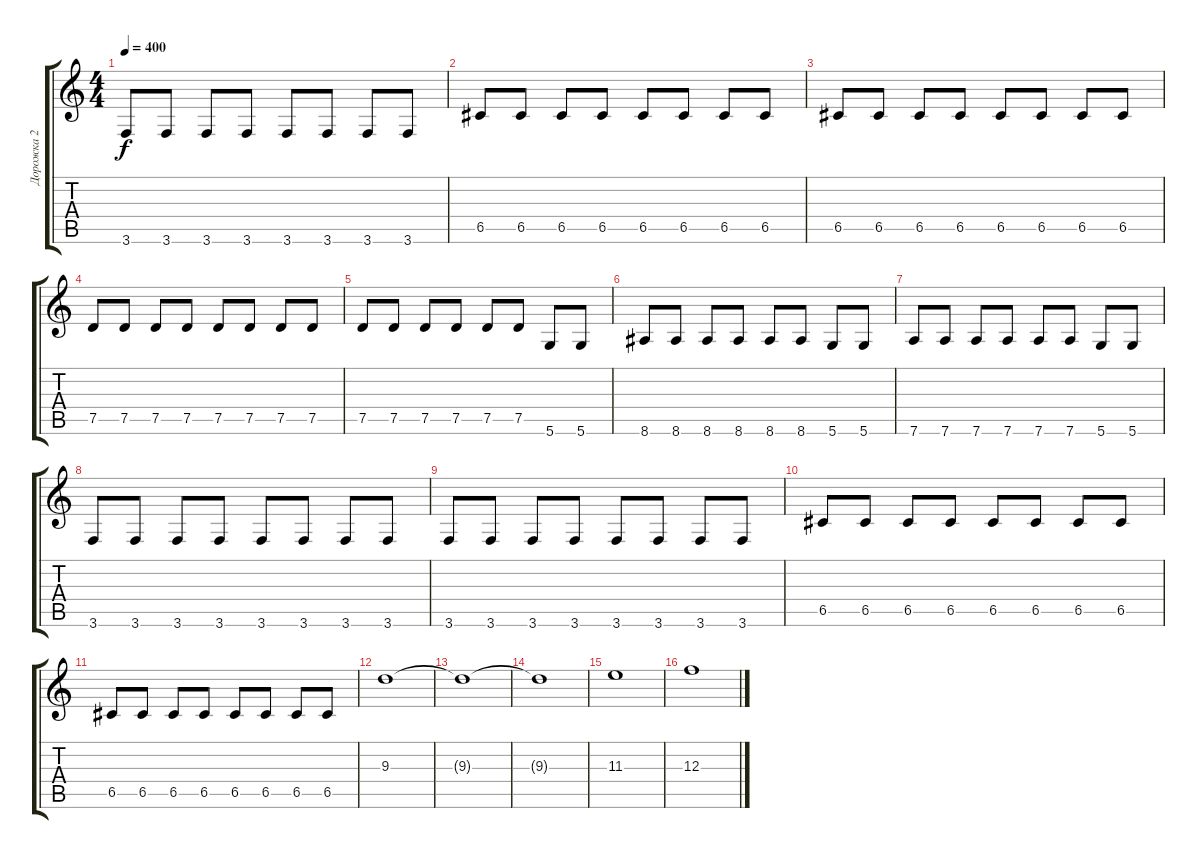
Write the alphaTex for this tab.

\track ("Дорожка 2" "Дорожка 2") {instrument overdrivenguitar}
\staff {score tabs}
\tuning (D4 A3 F3 C3 G2 D2) {hide}
\ts (4 4)
\tempo 400
\clef g2
\ks c
3.6.8{dy f} 3.6.8 3.6.8 3.6.8 3.6.8 3.6.8 3.6.8 3.6.8 |
6.5.8 6.5.8 6.5.8 6.5.8 6.5.8 6.5.8 6.5.8 6.5.8 |
6.5.8 6.5.8 6.5.8 6.5.8 6.5.8 6.5.8 6.5.8 6.5.8 |
7.5.8 7.5.8 7.5.8 7.5.8 7.5.8 7.5.8 7.5.8 7.5.8 |
7.5.8 7.5.8 7.5.8 7.5.8 7.5.8 7.5.8 5.6.8 5.6.8 |
8.6.8 8.6.8 8.6.8 8.6.8 8.6.8 8.6.8 5.6.8 5.6.8 |
7.6.8 7.6.8 7.6.8 7.6.8 7.6.8 7.6.8 5.6.8 5.6.8 |
3.6.8 3.6.8 3.6.8 3.6.8 3.6.8 3.6.8 3.6.8 3.6.8 |
3.6.8 3.6.8 3.6.8 3.6.8 3.6.8 3.6.8 3.6.8 3.6.8 |
6.5.8 6.5.8 6.5.8 6.5.8 6.5.8 6.5.8 6.5.8 6.5.8 |
6.5.8 6.5.8 6.5.8 6.5.8 6.5.8 6.5.8 6.5.8 6.5.8 |
9.3.1 |
9.3{t}.1 |
9.3{t}.1 |
11.3.1 |
12.3.1
